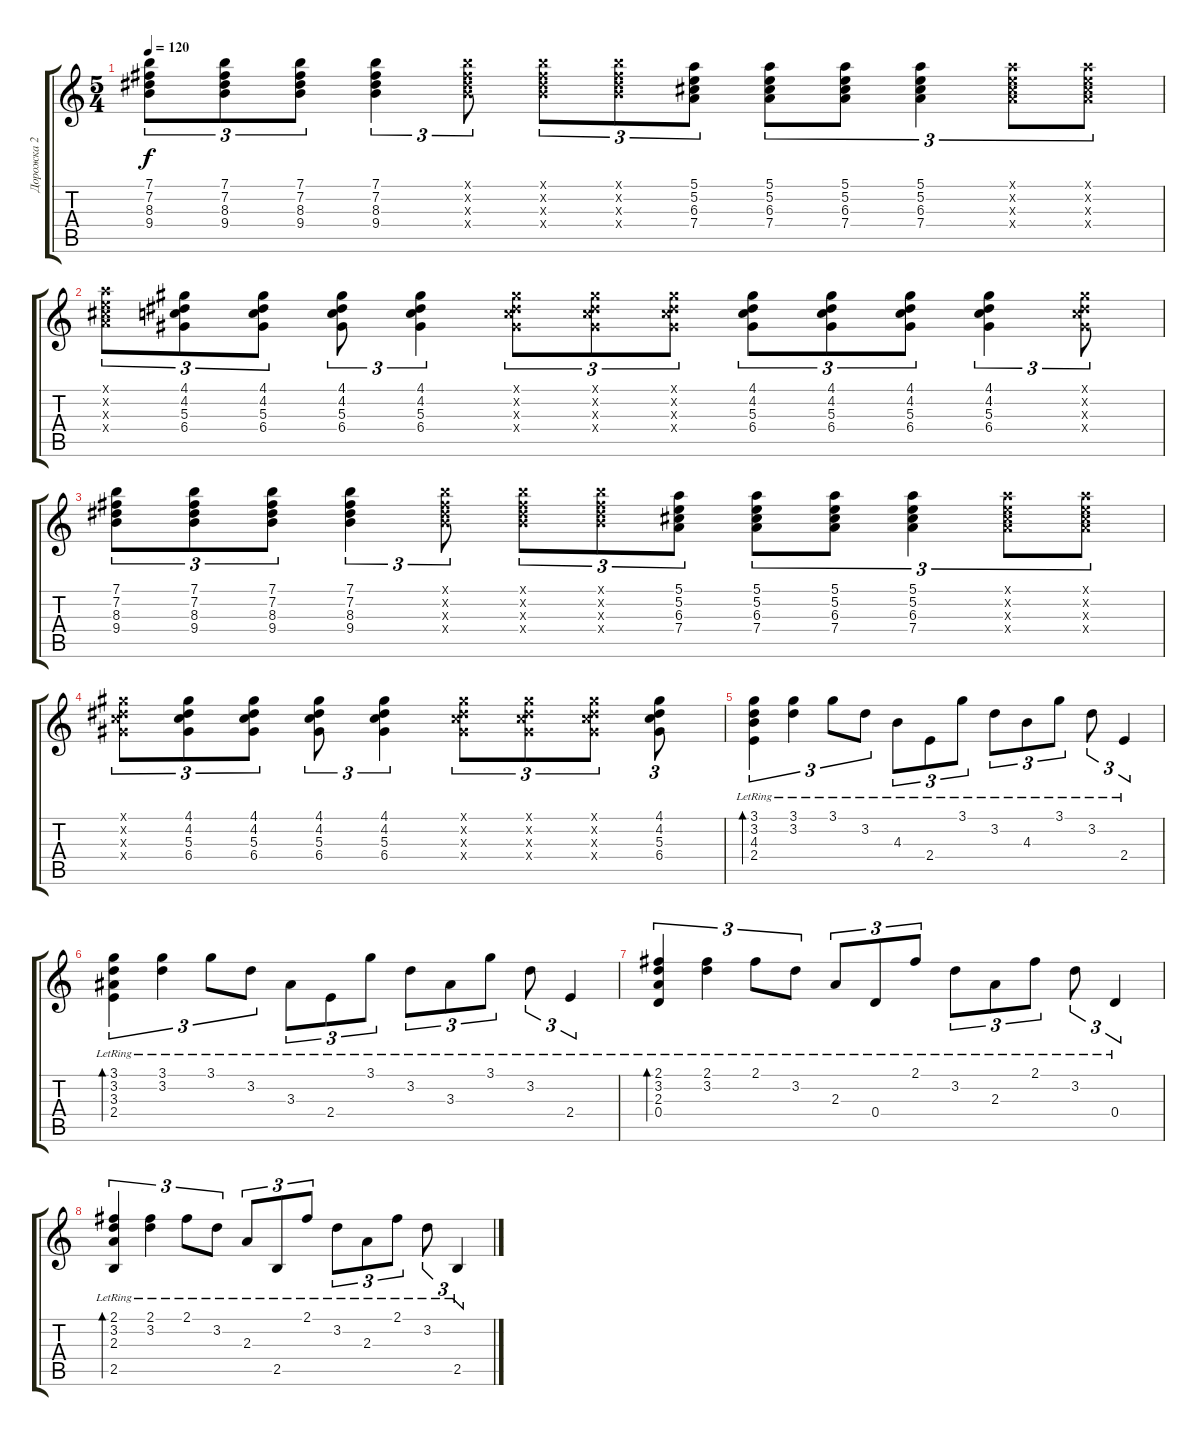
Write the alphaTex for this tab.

\track ("Дорожка 2" "Дорожка 2") {instrument acousticguitarnylon}
\staff {score tabs}
\tuning (E4 B3 G3 D3 A2 E2) {hide}
\ts (5 4)
\tempo 120
\clef g2
\ks c
(7.1 7.2 8.3 9.4).8{tu (3 2) dy f} (7.1 7.2 8.3 9.4).8{tu (3 2)} (7.1 7.2 8.3 9.4).8{tu (3 2)} (7.1 7.2 8.3 9.4).4{tu (3 2)} (7.1{x} 7.2{x} 8.3{x} 9.4{x}).8{tu (3 2)} (7.1{x} 7.2{x} 8.3{x} 9.4{x}).8{tu (3 2)} (7.1{x} 7.2{x} 8.3{x} 9.4{x}).8{tu (3 2)} (5.1 5.2 6.3 7.4).8{tu (3 2)} (5.1 5.2 6.3 7.4).8{tu (3 2)} (5.1 5.2 6.3 7.4).8{tu (3 2)} (5.1 5.2 6.3 7.4).4{tu (3 2)} (5.1{x} 5.2{x} 6.3{x} 7.4{x}).8{tu (3 2)} (5.1{x} 5.2{x} 6.3{x} 7.4{x}).8{tu (3 2)} |
(5.1{x} 5.2{x} 6.3{x} 7.4{x}).8{tu (3 2)} (4.1 4.2 5.3 6.4).8{tu (3 2)} (4.1 4.2 5.3 6.4).8{tu (3 2)} (4.1 4.2 5.3 6.4).8{tu (3 2)} (4.1 4.2 5.3 6.4).4{tu (3 2)} (4.1{x} 4.2{x} 5.3{x} 6.4{x}).8{tu (3 2)} (4.1{x} 4.2{x} 5.3{x} 6.4{x}).8{tu (3 2)} (4.1{x} 4.2{x} 5.3{x} 6.4{x}).8{tu (3 2)} (4.1 4.2 5.3 6.4).8{tu (3 2)} (4.1 4.2 5.3 6.4).8{tu (3 2)} (4.1 4.2 5.3 6.4).8{tu (3 2)} (4.1 4.2 5.3 6.4).4{tu (3 2)} (4.1{x} 4.2{x} 5.3{x} 6.4{x}).8{tu (3 2)} |
(7.1 7.2 8.3 9.4).8{tu (3 2)} (7.1 7.2 8.3 9.4).8{tu (3 2)} (7.1 7.2 8.3 9.4).8{tu (3 2)} (7.1 7.2 8.3 9.4).4{tu (3 2)} (7.1{x} 7.2{x} 8.3{x} 9.4{x}).8{tu (3 2)} (7.1{x} 7.2{x} 8.3{x} 9.4{x}).8{tu (3 2)} (7.1{x} 7.2{x} 8.3{x} 9.4{x}).8{tu (3 2)} (5.1 5.2 6.3 7.4).8{tu (3 2)} (5.1 5.2 6.3 7.4).8{tu (3 2)} (5.1 5.2 6.3 7.4).8{tu (3 2)} (5.1 5.2 6.3 7.4).4{tu (3 2)} (5.1{x} 5.2{x} 6.3{x} 7.4{x}).8{tu (3 2)} (5.1{x} 5.2{x} 6.3{x} 7.4{x}).8{tu (3 2)} |
(4.1{x} 4.2{x} 5.3{x} 6.4{x}).8{tu (3 2)} (4.1 4.2 5.3 6.4).8{tu (3 2)} (4.1 4.2 5.3 6.4).8{tu (3 2)} (4.1 4.2 5.3 6.4).8{tu (3 2)} (4.1 4.2 5.3 6.4).4{tu (3 2)} (4.1{x} 4.2{x} 5.3{x} 6.4{x}).8{tu (3 2)} (4.1{x} 4.2{x} 5.3{x} 6.4{x}).8{tu (3 2)} (4.1{x} 4.2{x} 5.3{x} 6.4{x}).8{tu (3 2)} (4.1 4.2 5.3 6.4).8{tu (3 2)} |
(3.1{lr} 3.2{lr} 4.3{lr} 2.4{lr}).4{tu (3 2) bd 480} (3.1{lr} 3.2{lr}).4{tu (3 2)} 3.1{lr}.8{tu (3 2)} 3.2{lr}.8{tu (3 2)} 4.3{lr}.8{tu (3 2)} 2.4{lr}.8{tu (3 2)} 3.1{lr}.8{tu (3 2)} 3.2{lr}.8{tu (3 2)} 4.3{lr}.8{tu (3 2)} 3.1{lr}.8{tu (3 2)} 3.2{lr}.8{tu (3 2)} 2.4{lr}.4{tu (3 2)} |
(3.1{lr} 3.2{lr} 3.3{lr} 2.4{lr}).4{tu (3 2) bd 480} (3.1{lr} 3.2{lr}).4{tu (3 2)} 3.1{lr}.8{tu (3 2)} 3.2{lr}.8{tu (3 2)} 3.3{lr}.8{tu (3 2)} 2.4{lr}.8{tu (3 2)} 3.1{lr}.8{tu (3 2)} 3.2{lr}.8{tu (3 2)} 3.3{lr}.8{tu (3 2)} 3.1{lr}.8{tu (3 2)} 3.2{lr}.8{tu (3 2)} 2.4{lr}.4{tu (3 2)} |
(2.1{lr} 3.2{lr} 2.3{lr} 0.4{lr}).4{tu (3 2) bd 480} (2.1{lr} 3.2{lr}).4{tu (3 2)} 2.1{lr}.8{tu (3 2)} 3.2{lr}.8{tu (3 2)} 2.3{lr}.8{tu (3 2)} 0.4{lr}.8{tu (3 2)} 2.1{lr}.8{tu (3 2)} 3.2{lr}.8{tu (3 2)} 2.3{lr}.8{tu (3 2)} 2.1{lr}.8{tu (3 2)} 3.2{lr}.8{tu (3 2)} 0.4{lr}.4{tu (3 2)} |
(2.1{lr} 3.2{lr} 2.3{lr} 2.5{lr}).4{tu (3 2) bd 480} (2.1{lr} 3.2{lr}).4{tu (3 2)} 2.1{lr}.8{tu (3 2)} 3.2{lr}.8{tu (3 2)} 2.3{lr}.8{tu (3 2)} 2.5{lr}.8{tu (3 2)} 2.1{lr}.8{tu (3 2)} 3.2{lr}.8{tu (3 2)} 2.3{lr}.8{tu (3 2)} 2.1{lr}.8{tu (3 2)} 3.2{lr}.8{tu (3 2)} 2.5{lr}.4{tu (3 2)}
